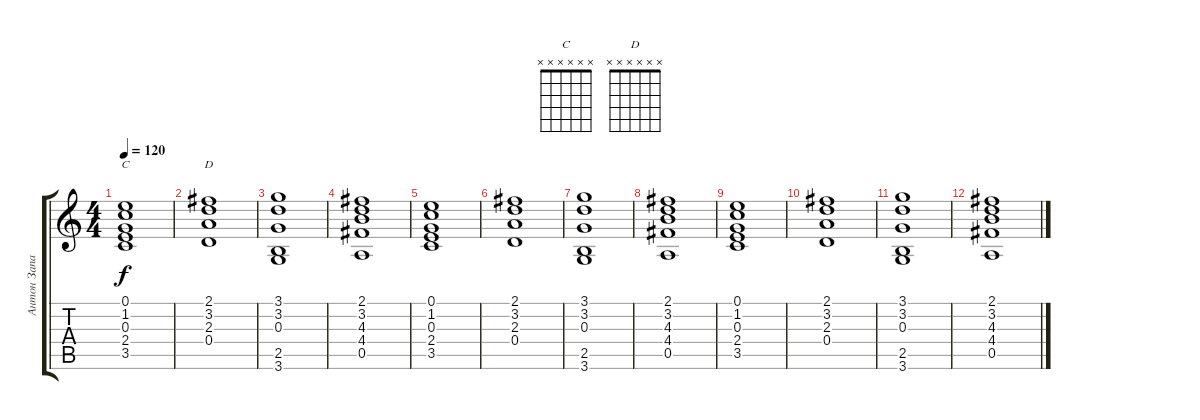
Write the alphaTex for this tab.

\track ("Антон Запас" "Антон Запа") {instrument acousticguitarsteel}
\staff {score tabs}
\tuning (E4 B3 G3 D3 A2 E2) {hide}
\chord ("C" x x x x x x)
\chord ("D" x x x x x x)
\ts (4 4)
\tempo 120
\clef g2
\ks c
(0.1 1.2 0.3 2.4 3.5).1{ch "C" dy f} |
(2.1 3.2 2.3 0.4).1{ch "D"} |
(3.1 3.2 0.3 2.5 3.6).1 |
(2.1 3.2 4.3 4.4 0.5).1 |
(0.1 1.2 0.3 2.4 3.5).1 |
(2.1 3.2 2.3 0.4).1 |
(3.1 3.2 0.3 2.5 3.6).1 |
(2.1 3.2 4.3 4.4 0.5).1 |
(0.1 1.2 0.3 2.4 3.5).1 |
(2.1 3.2 2.3 0.4).1 |
(3.1 3.2 0.3 2.5 3.6).1 |
(2.1 3.2 4.3 4.4 0.5).1
